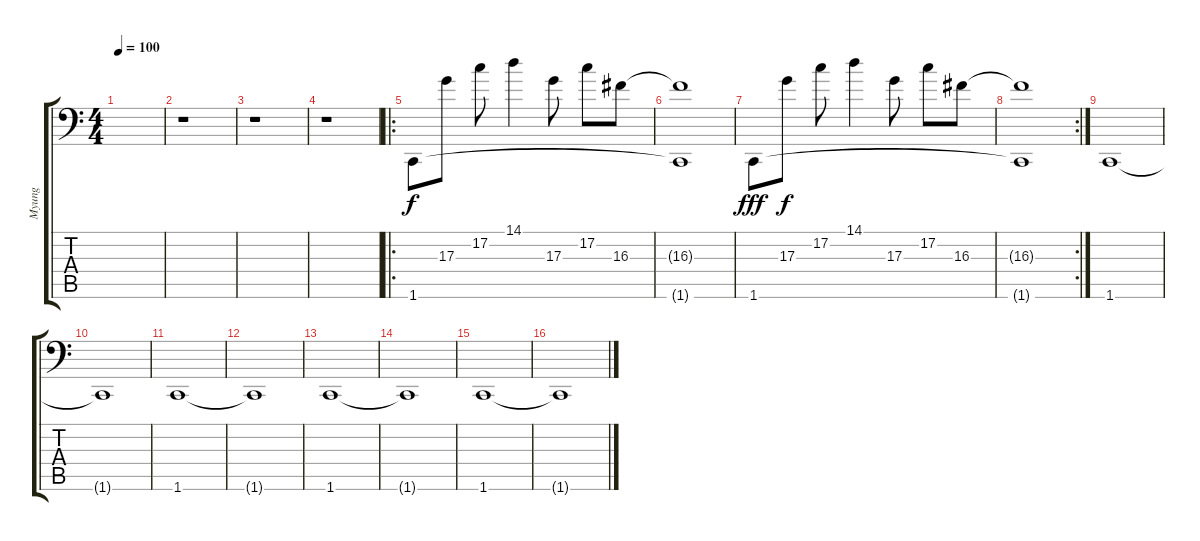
\track ("Myung" "Myung") {instrument electricbassfinger}
\staff {score tabs}
\tuning (C3 G2 D2 A1 E1 B0) {hide}
\ts (4 4)
\tempo 100
\clef f4
\ks c
|
r.1 |
r.1 |
r.1 |
\ro
1.6.8 17.3.8{dy f} 17.2.8 14.1.4 17.3.8 17.2.8 16.3.8 |
(16.3{t} 1.6{t}).1 |
1.6.8{dy fff} 17.3.8{dy f} 17.2.8 14.1.4 17.3.8 17.2.8 16.3.8 |
\rc 2
(16.3{t} 1.6{t}).1 |
1.6.1 |
1.6{t}.1 |
1.6.1 |
1.6{t}.1 |
1.6.1 |
1.6{t}.1 |
1.6.1 |
1.6{t}.1
